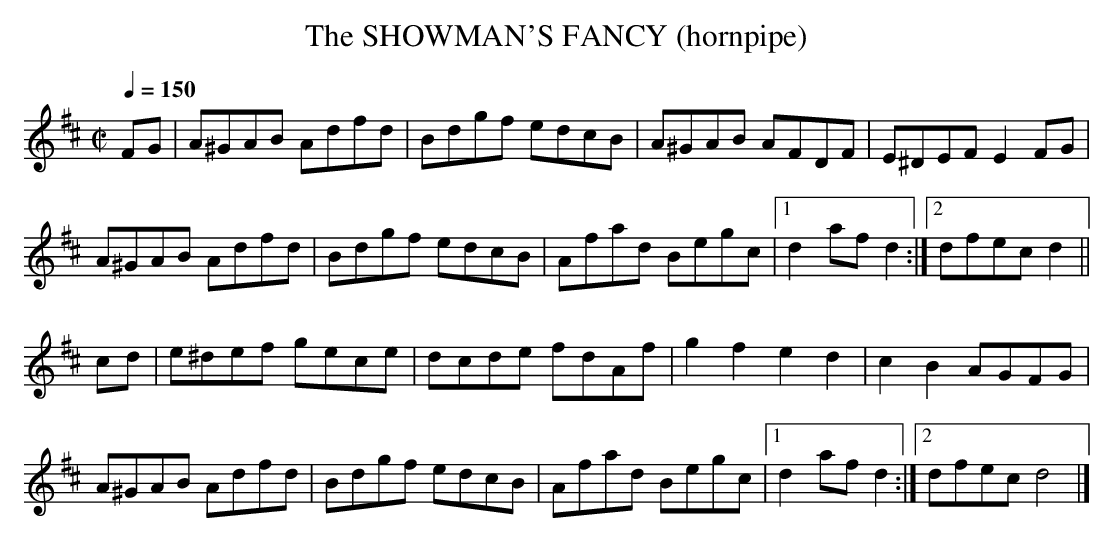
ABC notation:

X:1
T:SHOWMAN'S FANCY (hornpipe), The
Q:1/4=150
M:C|
K:D
FG|A^GAB Adfd|Bdgf edcB|A^GAB AFDF|E^DEF E2FG|
A^GAB Adfd|Bdgf edcB|Afad Begc|1 d2af d2 :|2 dfec d2||
cd|e^def gece|dcde fdAf|g2f2 e2d2|c2B2 AGFG|
A^GAB Adfd|Bdgf edcB|Afad Begc|1 d2af d2 :|2 dfec d4|]
